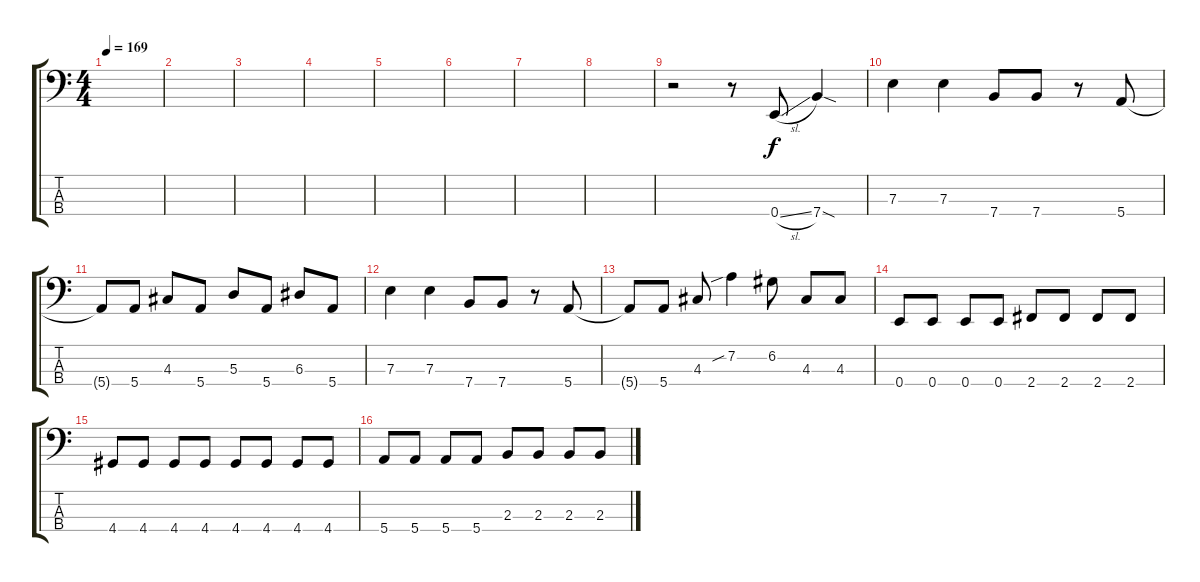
\track "" {instrument electricbassfinger}
\staff {score tabs}
\tuning (G2 D2 A1 E1) {hide}
\ts (4 4)
\tempo 169
\clef f4
\ks c
|
|
|
|
|
|
|
|
r.2 r.8 0.4{sl}.8 7.4{sod}.4 |
7.3.4 7.3.4 7.4.8 7.4.8 r.8 5.4.8 |
5.4{t}.8 5.4.8 4.3.8 5.4.8 5.3.8 5.4.8 6.3.8 5.4.8 |
7.3.4 7.3.4 7.4.8 7.4.8 r.8 5.4.8 |
5.4{t}.8 5.4.8 4.3.8 7.2{sib}.4 6.2.8 4.3.8 4.3.8 |
0.4.8 0.4.8 0.4.8 0.4.8 2.4.8 2.4.8 2.4.8 2.4.8 |
4.4.8 4.4.8 4.4.8 4.4.8 4.4.8 4.4.8 4.4.8 4.4.8 |
5.4.8 5.4.8 5.4.8 5.4.8 2.3.8 2.3.8 2.3.8 2.3.8
